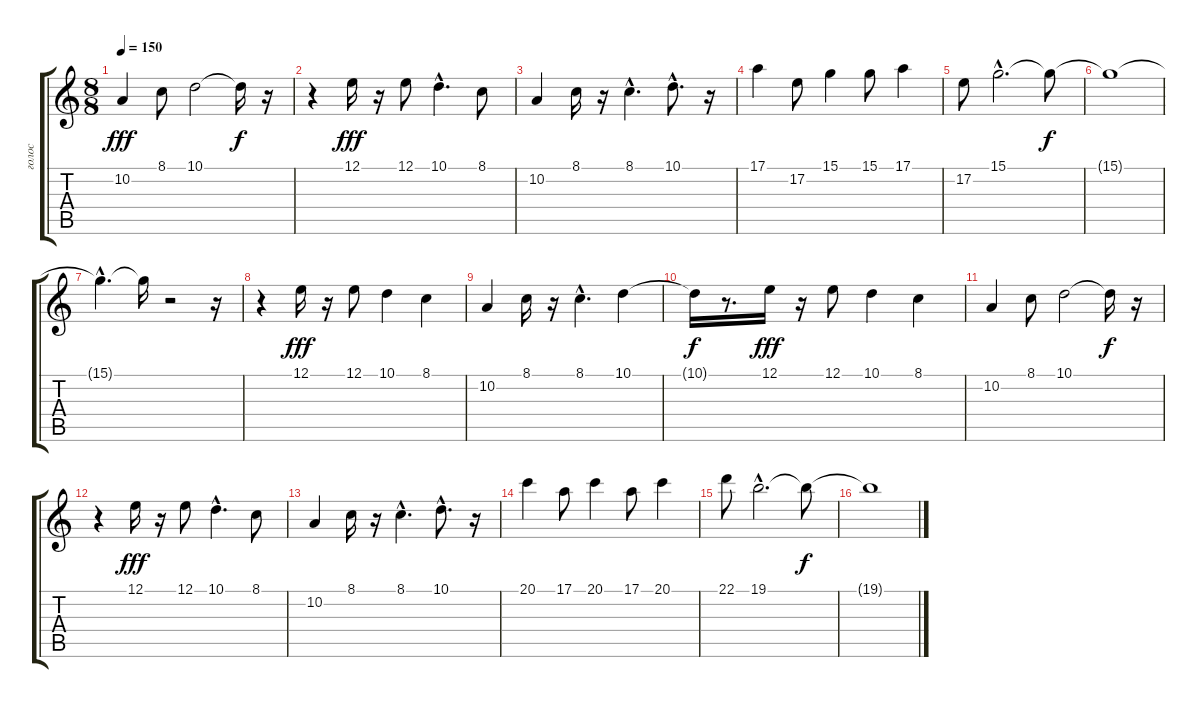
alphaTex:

\track ("голос" "голос") {instrument flute}
\staff {score tabs}
\tuning (E4 B3 G3 D3 A2 E2) {hide}
\ts (8 8)
\tempo 150
\clef g2
\ks c
10.2.4{dy fff} 8.1.8 10.1.2 10.1{t}.16{dy f} r.16 |
r.4 12.1.16{dy fff} r.16 12.1.8 10.1{hac}.4{d} 8.1.8 |
10.2.4 8.1.16 r.16 8.1{hac}.4{d} 10.1{hac}.8{d} r.16 |
17.1.4 17.2.8 15.1.4 15.1.8 17.1.4 |
17.2.8 15.1{hac}.2{d} 15.1{t}.8{dy f} |
15.1{t}.1 |
15.1{hac t}.4{d} 15.1{t}.16 r.2 r.16 |
r.4 12.1.16{dy fff} r.16 12.1.8 10.1.4 8.1.4 |
10.2.4 8.1.16 r.16 8.1{hac}.4{d} 10.1.4 |
10.1{t}.16{dy f} r.8{d} 12.1.16{dy fff} r.16 12.1.8 10.1.4 8.1.4 |
10.2.4 8.1.8 10.1.2 10.1{t}.16{dy f} r.16 |
r.4 12.1.16{dy fff} r.16 12.1.8 10.1{hac}.4{d} 8.1.8 |
10.2.4 8.1.16 r.16 8.1{hac}.4{d} 10.1{hac}.8{d} r.16 |
20.1.4 17.1.8 20.1.4 17.1.8 20.1.4 |
22.1.8 19.1{hac}.2{d} 19.1{t}.8{dy f} |
19.1{t}.1
